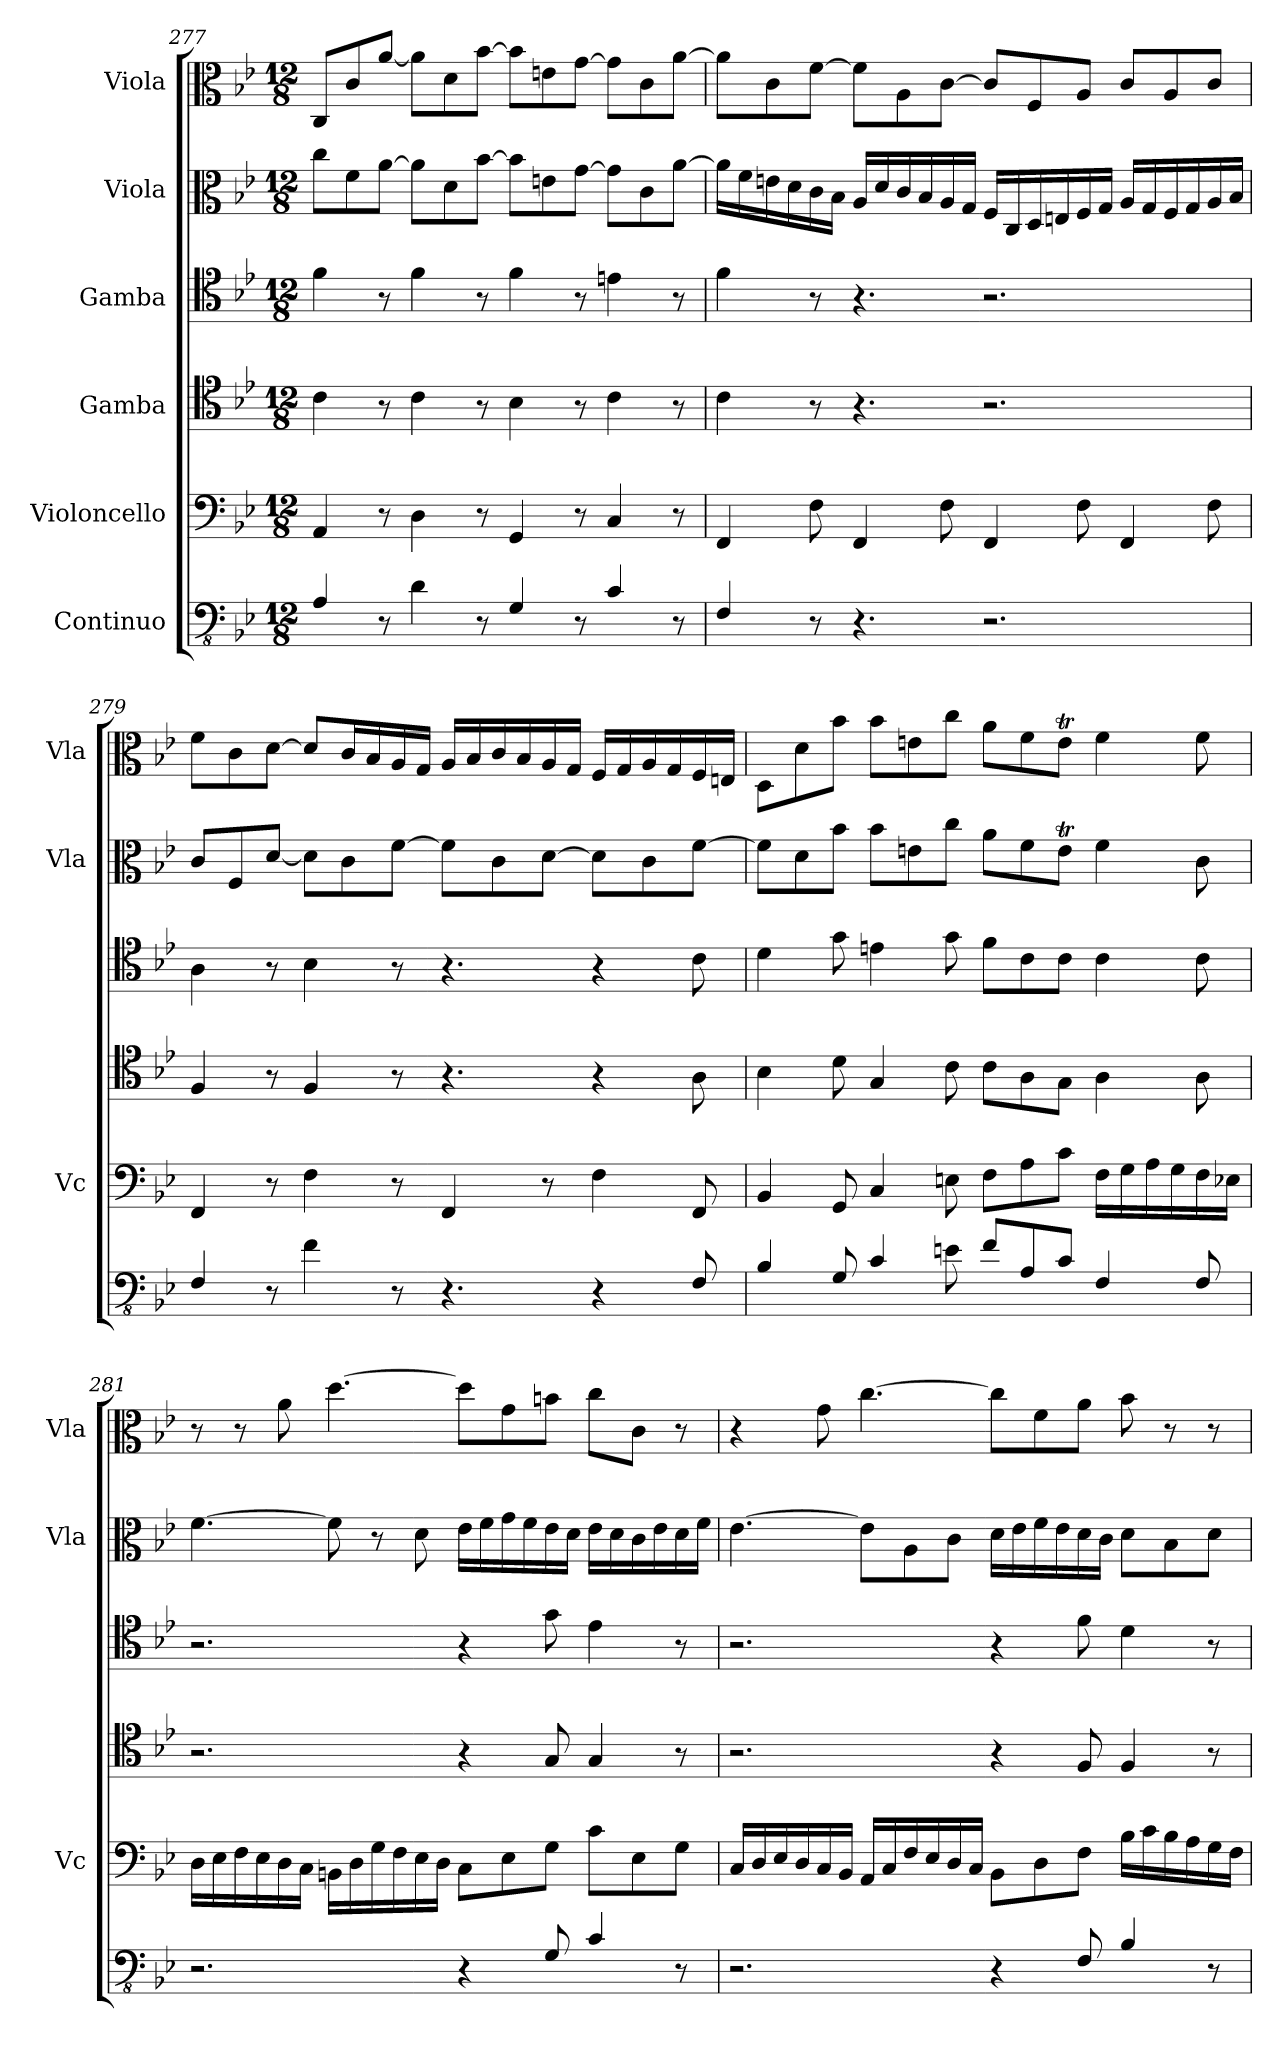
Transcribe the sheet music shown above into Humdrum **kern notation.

**kern	**kern	**kern	**kern	**kern	**kern
*part6	*part5	*part4	*part3	*part2	*part1
*staff6	*staff5	*staff4	*staff3	*staff2	*staff1
*I"Continuo	*I"Violoncello	*I"Gamba	*I"Gamba	*I"Viola	*I"Viola
*	*I'Vc	*	*	*I'Vla	*I'Vla
*clefFv4	*clefF4	*clefC4	*clefC4	*clefC3	*clefC3
*ITrd7c12	*	*	*	*	*
*k[b-e-]	*k[b-e-]	*k[b-e-]	*k[b-e-]	*k[b-e-]	*k[b-e-]
*M12/8	*M12/8	*M12/8	*M12/8	*M12/8	*M12/8
=277	=277	=277	=277	=277	=277
4AAA/	4AA/	4c\	4f\	8cc\L	8C/L
.	.	.	.	8f\	8c/
8r	8r	8r	8r	[8a\J	[8a/J
4DD\	4D\	4c\	4f\	8a\L]	8a\L]
.	.	.	.	8d\	8d\
8r	8r	8r	8r	[8b-\J	[8b-\J
4GGG/	4GG/	4B-\	4f\	8b-\L]	8b-\L]
.	.	.	.	8en\	8en\
8r	8r	8r	8r	[8g\J	[8g\J
4CC/	4C/	4c\	4en\	8g\L]	8g\L]
.	.	.	.	8c\	8c\
8r	8r	8r	8r	[8a\J	[8a\J
!!LO:LB:g=z
=278	=278	=278	=278	=278	=278
4FFF/	4FF/	4c\	4f\	16a\LL]	8a\L]
.	.	.	.	16f\	.
.	.	.	.	16en\	8c\
.	.	.	.	16d\	.
8r	8F\	8r	8r	16c\	[8f\J
.	.	.	.	16B-\JJ	.
4.r	4FF/	4.r	4.r	16A/LL	8f\L]
.	.	.	.	16d/	.
.	.	.	.	16c/	8A\
.	.	.	.	16B-/	.
.	8F\	.	.	16A/	[8c\J
.	.	.	.	16G/JJ	.
2.r	4FF/	2.r	2.r	16F/LL	8c/L]
.	.	.	.	16C/	.
.	.	.	.	16D/	8F/
.	.	.	.	16En/	.
.	8F\	.	.	16F/	8A/J
.	.	.	.	16G/JJ	.
.	4FF/	.	.	16A/LL	8c/L
.	.	.	.	16G/	.
.	.	.	.	16F/	8A/
.	.	.	.	16G/	.
.	8F\	.	.	16A/	8c/J
.	.	.	.	16B-/JJ	.
!!LO:PB:g=z
=279	=279	=279	=279	=279	=279
4FFF/	4FF/	4F/	4A\	8c/L	8f\L
.	.	.	.	8F/	8c\
8r	8r	8r	8r	[8d/J	[8d\J
4FF\	4F\	4F/	4B-\	8d\L]	8d/L]
.	.	.	.	8c\	16c/L
.	.	.	.	.	16B-/
8r	8r	8r	8r	[8f\J	16A/
.	.	.	.	.	16G/JJ
4.r	4FF/	4.r	4.r	8f\L]	16A/LL
.	.	.	.	.	16B-/
.	.	.	.	8c\	16c/
.	.	.	.	.	16B-/
.	8r	.	.	[8d\J	16A/
.	.	.	.	.	16G/JJ
4r	4F\	4r	4r	8d\L]	16F/LL
.	.	.	.	.	16G/
.	.	.	.	8c\	16A/
.	.	.	.	.	16G/
8FFF/	8FF/	8A\	8c\	[8f\J	16F/
.	.	.	.	.	16En/JJ
=280	=280	=280	=280	=280	=280
4BBB-/	4BB-/	4B-\	4d\	8f\L]	8D\L
.	.	.	.	8d\	8d\
8GGG/	8GG/	8d\	8g\	8b-\J	8b-\J
4CC/	4C/	4G/	4en\	8b-\L	8b-\L
.	.	.	.	8en\	8en\
8EEn\	8En\	8c\	8g\	8cc\J	8cc\J
8FF/L	8F\L	8c\L	8f\L	8a\L	8a\L
8AAA/	8A\	8A\	8c\	8f\	8f\
8CC/J	8c\J	8G\J	8c\J	8et\J	8et\J
4FFF/	16F\LL	4A\	4c\	4f\	4f\
.	16G\	.	.	.	.
.	16A\	.	.	.	.
.	16G\	.	.	.	.
8FFF/	16F\	8A\	8c\	8c\	8f\
.	16E-X\JJ	.	.	.	.
!!LO:LB:g=z
=281	=281	=281	=281	=281	=281
2.r	16D\LL	2.r	2.r	[4.f\	8r
.	16E-\	.	.	.	.
.	16F\	.	.	.	8r
.	16E-\	.	.	.	.
.	16D\	.	.	.	8a\
.	16C\JJ	.	.	.	.
.	16BBn\LL	.	.	8f\]	[4.dd\
.	16D\	.	.	.	.
.	16G\	.	.	8r	.
.	16F\	.	.	.	.
.	16E-\	.	.	8d\	.
.	16D\JJ	.	.	.	.
4r	8C\L	4r	4r	16e-\LL	8dd\L]
.	.	.	.	16f\	.
.	8E-\	.	.	16g\	8g\
.	.	.	.	16f\	.
8GGG/	8G\J	8G/	8g\	16e-\	8bn\J
.	.	.	.	16d\JJ	.
4CC/	8c\L	4G/	4e-\	16e-\LL	8cc\L
.	.	.	.	16d\	.
.	8E-\	.	.	16c\	8c\J
.	.	.	.	16e-\	.
8r	8G\J	8r	8r	16d\	8r
.	.	.	.	16f\JJ	.
!!LO:PB:g=z
=282	=282	=282	=282	=282	=282
2.r	16C/LL	2.r	2.r	[4.e-\	4r
.	16D/	.	.	.	.
.	16E-/	.	.	.	.
.	16D/	.	.	.	.
.	16C/	.	.	.	8g\
.	16BB-/JJ	.	.	.	.
.	16AA/LL	.	.	8e-\L]	[4.cc\
.	16C/	.	.	.	.
.	16F/	.	.	8A\	.
.	16E-/	.	.	.	.
.	16D/	.	.	8c\J	.
.	16C/JJ	.	.	.	.
4r	8BB-\L	4r	4r	16d\LL	8cc\L]
.	.	.	.	16e-\	.
.	8D\	.	.	16f\	8f\
.	.	.	.	16e-\	.
8FFF/	8F\J	8F/	8f\	16d\	8a\J
.	.	.	.	16c\JJ	.
4BBB-/	16B-\LL	4F/	4d\	8d\L	8b-\
.	16c\	.	.	.	.
.	16B-\	.	.	8B-\	8r
.	16A\	.	.	.	.
8r	16G\	8r	8r	8d\J	8r
.	16F\JJ	.	.	.	.
=	=	=	=	=	=
*-	*-	*-	*-	*-	*-
